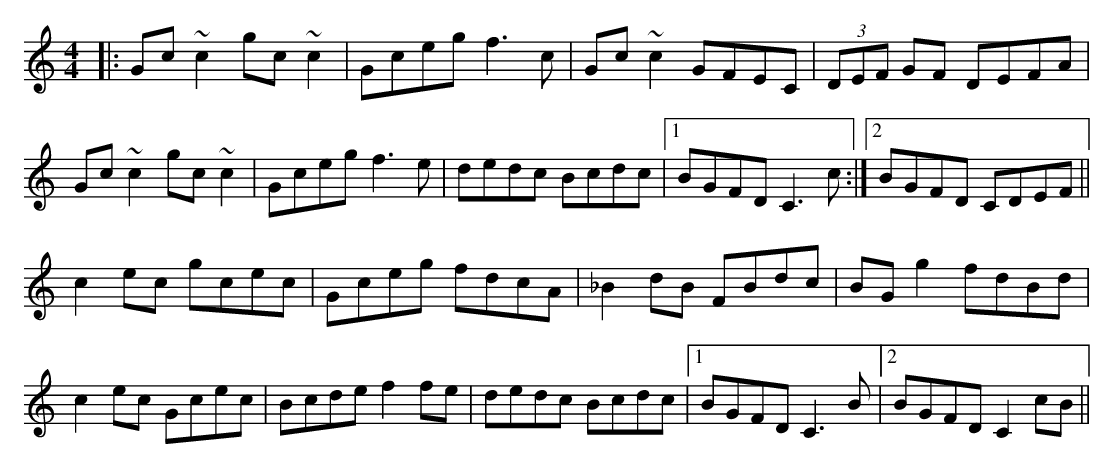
X:1
M:4/4
K:C
|:Gc~c2 gc~c2|Gceg f3c|Gc~c2 GFEC|(3DEF GF DEFA|
Gc~c2 gc~c2|Gceg f3e|dedc Bcdc|1 BGFD C3c:|2 BGFD CDEF||
c2ec gcec|Gceg fdcA|_B2dB FBdc|BGg2 fdBd|
c2ec Gcec|Bcde f2fe|dedc Bcdc|1 BGFD C3B|2 BGFD C2cB||
